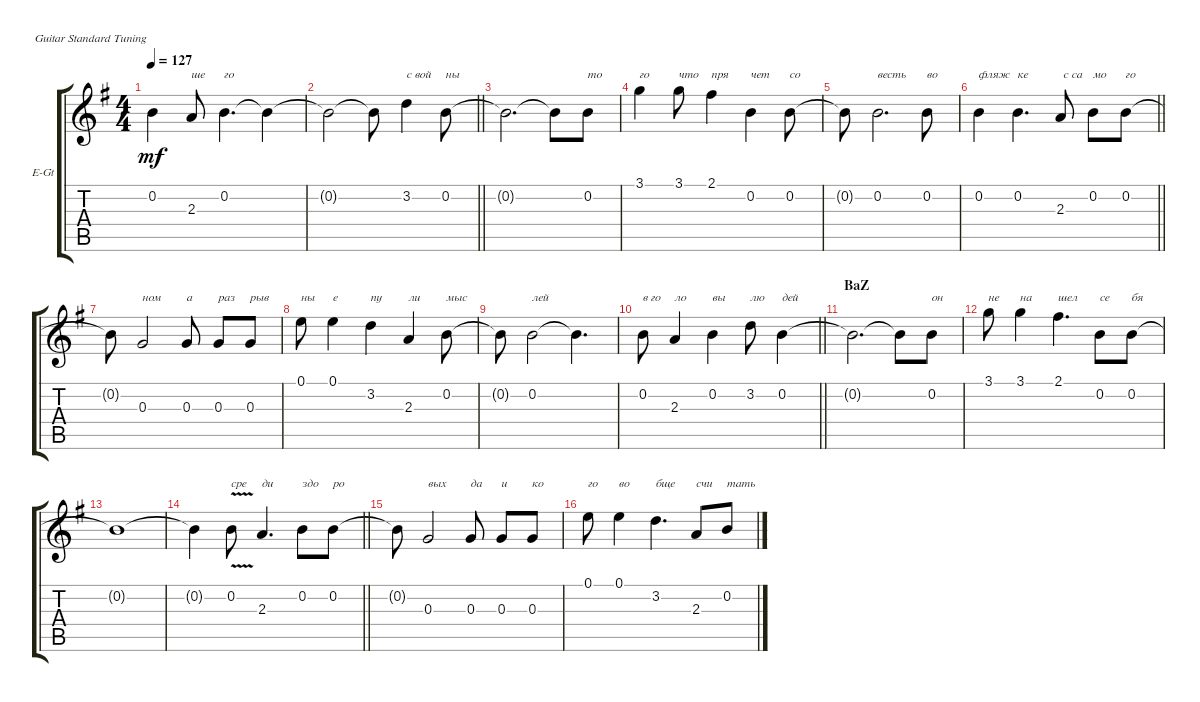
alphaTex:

\bracketExtendMode groupsimilarinstruments
\firstSystemTrackNameOrientation horizontal
\otherSystemsTrackNameOrientation horizontal
\track ("voice 1 (Artur Potemkin)" "E-Gt") {instrument electricguitarclean}
\staff {score tabs}
\tuning (E4 B3 G3 D3 A2 E2)
\ts (4 4)
\tempo 127
\clef g2
\scale
0.333333
\ks eminor
0.2{t}.4{dy mf} 2.3.8{txt "ше"} 0.2.4{d txt "го"} 0.2{t}.4 |
\scale
0.333333
\barLineRight lightlight
0.2{t}.2 0.2{t}.8 3.2.4{txt "с вой "} 0.2.8{txt "ны"} |
\scale
0.333333 0.2{t}.2{d} 0.2{t}.8 0.2.8{txt "то"} |
\scale
0.333333 3.1.4{txt "го"} 3.1.8{txt "что"} 2.1.4{txt "пря"} 0.2.4{txt "чет"} 0.2.8{txt "со"} |
\scale
0.333333 0.2{t}.8 0.2.2{d txt "весть"} 0.2.8{txt "во"} |
\scale
0.333333
\barLineRight lightlight
0.2.4{txt "фляж"} 0.2.4{d txt "ке"} 2.3.8{txt " с са"} 0.2.8{txt "мо"} 0.2.8{txt "го"} |
\scale
0.333333 0.2{t}.8 0.3.2{txt "ном"} 0.3.8{txt "а"} 0.3.8{txt "раз"} 0.3.8{txt "рыв"} |
\scale
0.333333 0.1.8{txt "ны"} 0.1.4{txt "е"} 3.2.4{txt "пу"} 2.3.4{txt "ли"} 0.2.8{txt "мыс"} |
\scale
0.333333 0.2{t}.8 0.2.2{txt "лей"} 0.2{t}.4{d} |
\scale
0.333333
\barLineRight lightlight
0.2.8{txt "в го"} 2.3.4{txt "ло"} 0.2.4{txt "вы"} 3.2.8{txt "лю"} 0.2.4{txt "дей"} |
\section ("" "BaZ")
\scale
0.333333 0.2{t}.2{d} 0.2{t}.8 0.2.8{txt "он"} |
\scale
0.333333 3.1.8{txt "не"} 3.1.4{txt "на"} 2.1.4{d txt "шел"} 0.2.8{txt "се"} 0.2.8{txt "бя"} |
\scale
0.333333 0.2{t}.1 |
\scale
0.333333
\barLineRight lightlight
0.2{t}.4 0.2{v}.8{txt "сре"} 2.3.4{d txt "ди"} 0.2.8{txt "здо"} 0.2.8{txt "ро"} |
\scale
0.333333 0.2{t}.8 0.3.2{txt "вых"} 0.3.8{txt "да "} 0.3.8{txt "и"} 0.3.8{txt "ко"} |
\scale
0.333333 0.1.8{txt "го"} 0.1.4{txt "во"} 3.2.4{d txt "бще"} 2.3.8{txt "счи"} 0.2.8{txt "тать"}
